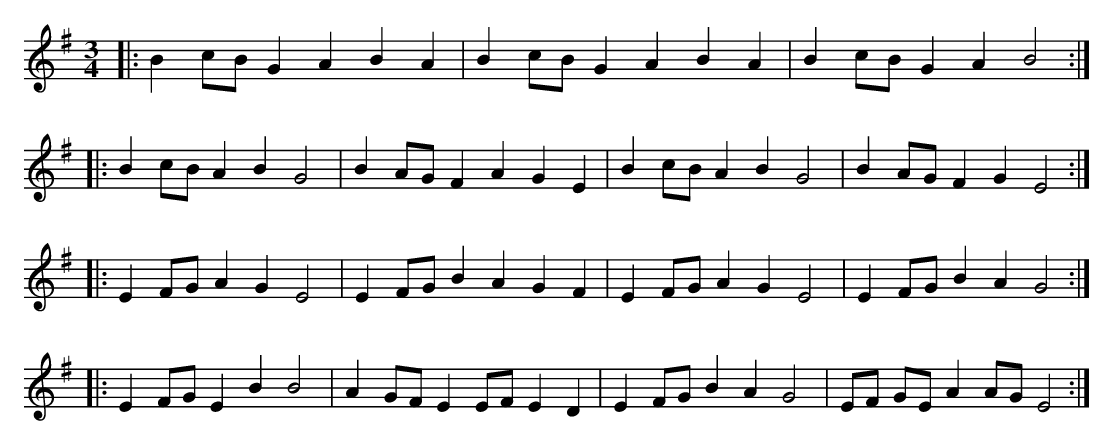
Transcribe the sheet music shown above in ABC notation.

X:1
M:3/4
K:Emin
|:B2 cB G2 A2 B2 A2|B2 cB G2 A2 B2 A2|B2 cB G2 A2 B4:|
|:B2 cB A2 B2 G4|B2 AG F2 A2 G2 E2|B2 cB A2 B2 G4|B2 AG F2 G2 E4:|
|:E2 FG A2 G2 E4|E2 FG B2 A2 G2 F2|E2 FG A2 G2 E4|E2 FG B2 A2 G4:|
|:E2 FG E2 B2 B4|A2 GF E2 EF E2 D2|E2 FG B2 A2 G4|EF GE A2 AG E4:|
